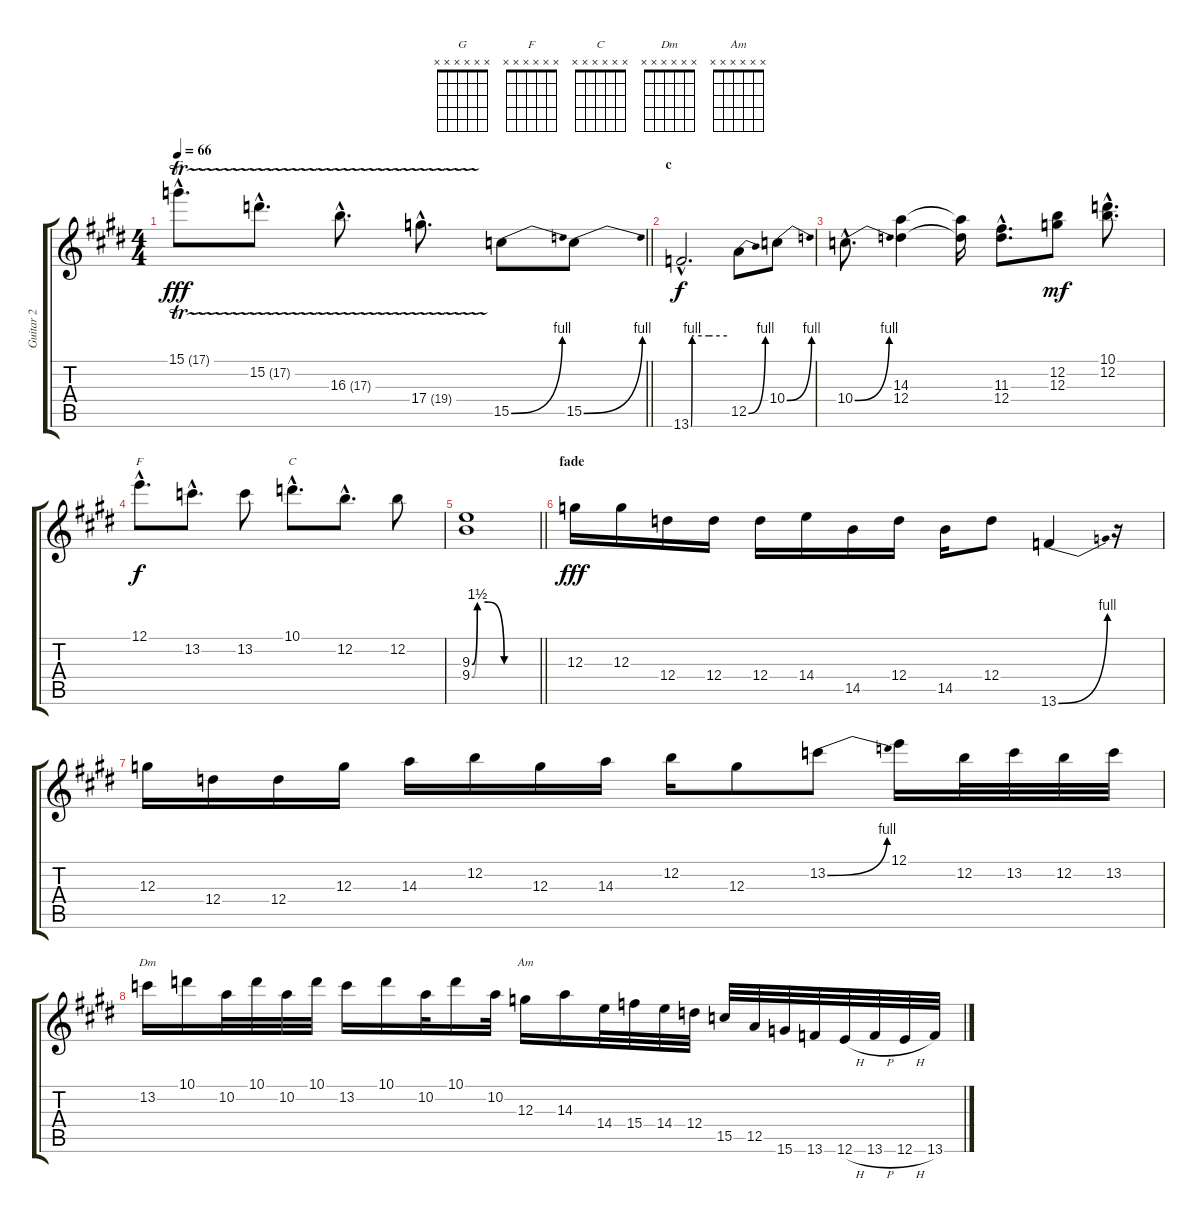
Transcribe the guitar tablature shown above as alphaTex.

\track ("Guitar 2" "Guitar 2") {instrument overdrivenguitar}
\staff {score tabs}
\tuning (E4 B3 G3 D3 A2 E2) {hide}
\chord ("G" x x x x x x)
\chord ("F" x x x x x x)
\chord ("C" x x x x x x)
\chord ("Dm" x x x x x x)
\chord ("Am" x x x x x x)
\ts (4 4)
\tempo 66
\clef g2
\barLineRight lightlight
\ks e
15.1{tr (17 32) hac}.8{d ch "G" dy fff} 15.2{tr (17 32) hac}.8{d} 16.3{tr (17 32) hac}.8{d} 17.4{tr (19 32) hac}.8{d} 15.5{be (bend 0 0 60 4)}.8 15.5{be (bend 0 0 60 4)}.8 |
\section ("" "c")
13.6{be (custom 0 0 2 4 5 4 30 4 60 4) hac}.2{d dy f volume 12} 12.5{be (bend 0 0 60 4)}.8 10.4{be (bend 0 0 60 4)}.8 |
10.4{be (bend 0 0 60 4) hac}.8{d} (14.3 12.4).4 (14.3{t} 12.4{t}).16 (11.3{hac} 12.4{hac}).8{d} (12.2 12.3).8{dy mf} (10.1{hac} 12.2{hac}).8{d} |
12.1{hac}.8{d ch "F" dy f} 13.2{hac}.8{d} 13.2.8 10.1{hac}.8{d ch "C"} 12.2{hac}.8{d} 12.2.8 |
\barLineRight lightlight
(9.3{be (custom 0 0 5 6 15 6 30 0 45 0 60 0)} 9.4{be (custom 0 0 5 6 15 6 30 0 45 0 60 0)}).1 |
\section ("" "fade")
12.3.16{dy fff volume 7} 12.3.16 12.4.16 12.4.16 12.4.16 14.4.16 14.5.16 12.4.16 14.5.16 12.4.8 13.6{be (bend 0 0 60 4)}.4 r.16 |
12.3.16 12.4.16 12.4.16 12.3.16 14.3.16 12.2.16 12.3.16 14.3.16 12.2.16 12.3.8 13.2{be (bend 0 0 60 4)}.8 12.1.16 12.2.32 13.2.32 12.2.32 13.2.32 |
13.2.16{ch "Dm"} 10.1.16 10.2.32 10.1.32 10.2.32 10.1.32 13.2.16 10.1.16 10.2.32 10.1.16 10.2.32 12.3.16{ch "Am"} 14.3.16 14.4.32 15.4.32 14.4.32 12.4.32 15.5.32 12.5.32 15.6.32 13.6.32 12.6{h}.32 13.6{h}.32 12.6{h}.32 13.6.32
